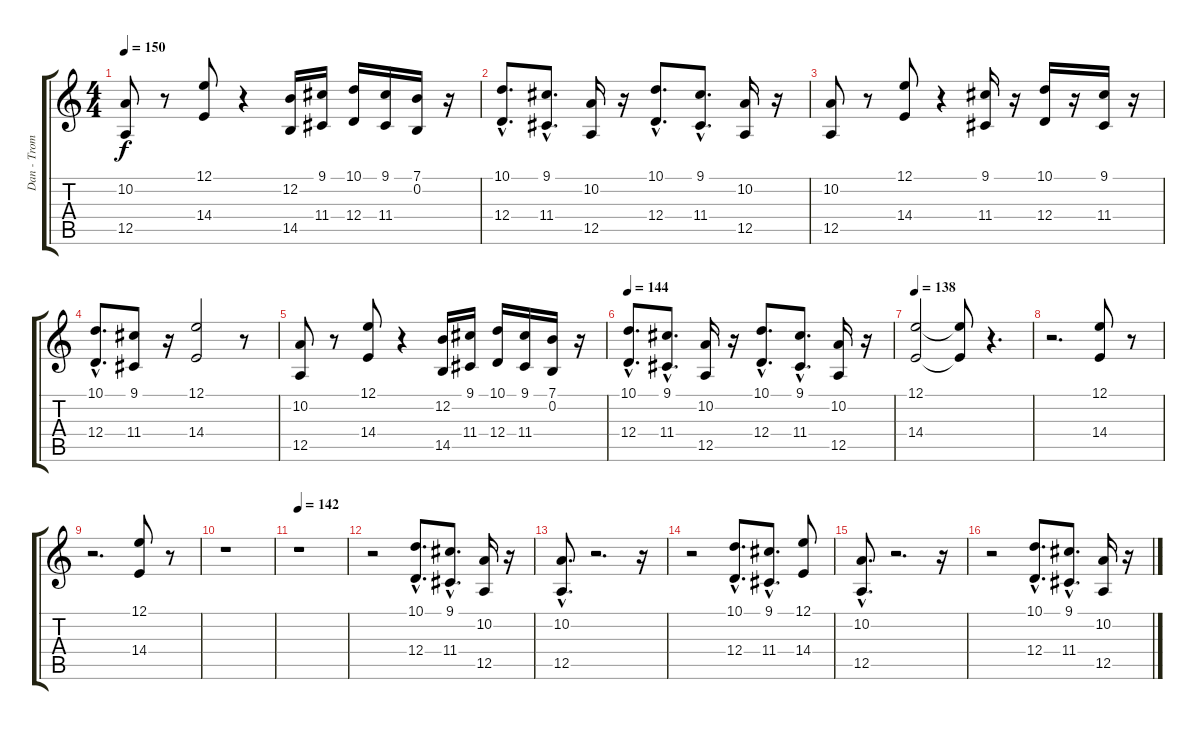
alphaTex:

\track ("Dan - Trombone" "Dan - Trom") {instrument trombone}
\staff {score tabs}
\tuning (E4 B3 G3 D3 A2 E2) {hide}
\ts (4 4)
\tempo 150
\clef g2
\ks c
(10.2 12.5).8{dy f} r.8 (12.1 14.4).8 r.4 (12.2 14.5).16 (9.1 11.4).16 (10.1 12.4).16 (9.1 11.4).16 (7.1 0.2).16 r.16 |
(10.1{hac} 12.4{hac}).8{d} (9.1{hac} 11.4{hac}).8{d} (10.2 12.5).16 r.16 (10.1{hac} 12.4{hac}).8{d} (9.1{hac} 11.4{hac}).8{d} (10.2 12.5).16 r.16 |
(10.2 12.5).8 r.8 (12.1 14.4).8 r.4 (9.1 11.4).16 r.16 (10.1 12.4).16 r.16 (9.1 11.4).16 r.16 |
(10.1{hac} 12.4{hac}).8{d} (9.1 11.4).8 r.16 (12.1 14.4).2 r.8 |
(10.2 12.5).8 r.8 (12.1 14.4).8 r.4 (12.2 14.5).16 (9.1 11.4).16 (10.1 12.4).16 (9.1 11.4).16 (7.1 0.2).16 r.16 |
\tempo 144
(10.1{hac} 12.4{hac}).8{d} (9.1{hac} 11.4{hac}).8{d} (10.2 12.5).16 r.16 (10.1{hac} 12.4{hac}).8{d} (9.1{hac} 11.4{hac}).8{d} (10.2 12.5).16 r.16 |
\tempo 138
(12.1 14.4).2 (12.1{t} 14.4{t}).8 r.4{d} |
r.2{d} (12.1 14.4).8 r.8 |
r.2{d} (12.1 14.4).8 r.8 |
r.1 |
\tempo 142
r.1 |
r.2 (10.1{hac} 12.4{hac}).8{d} (9.1{hac} 11.4{hac}).8{d} (10.2 12.5).16 r.16 |
(10.2{hac} 12.5{hac}).8{d} r.2{d} r.16 |
r.2 (10.1{hac} 12.4{hac}).8{d} (9.1{hac} 11.4{hac}).8{d} (12.1 14.4).8 |
(10.2{hac} 12.5{hac}).8{d} r.2{d} r.16 |
r.2 (10.1{hac} 12.4{hac}).8{d} (9.1{hac} 11.4{hac}).8{d} (10.2 12.5).16 r.16
